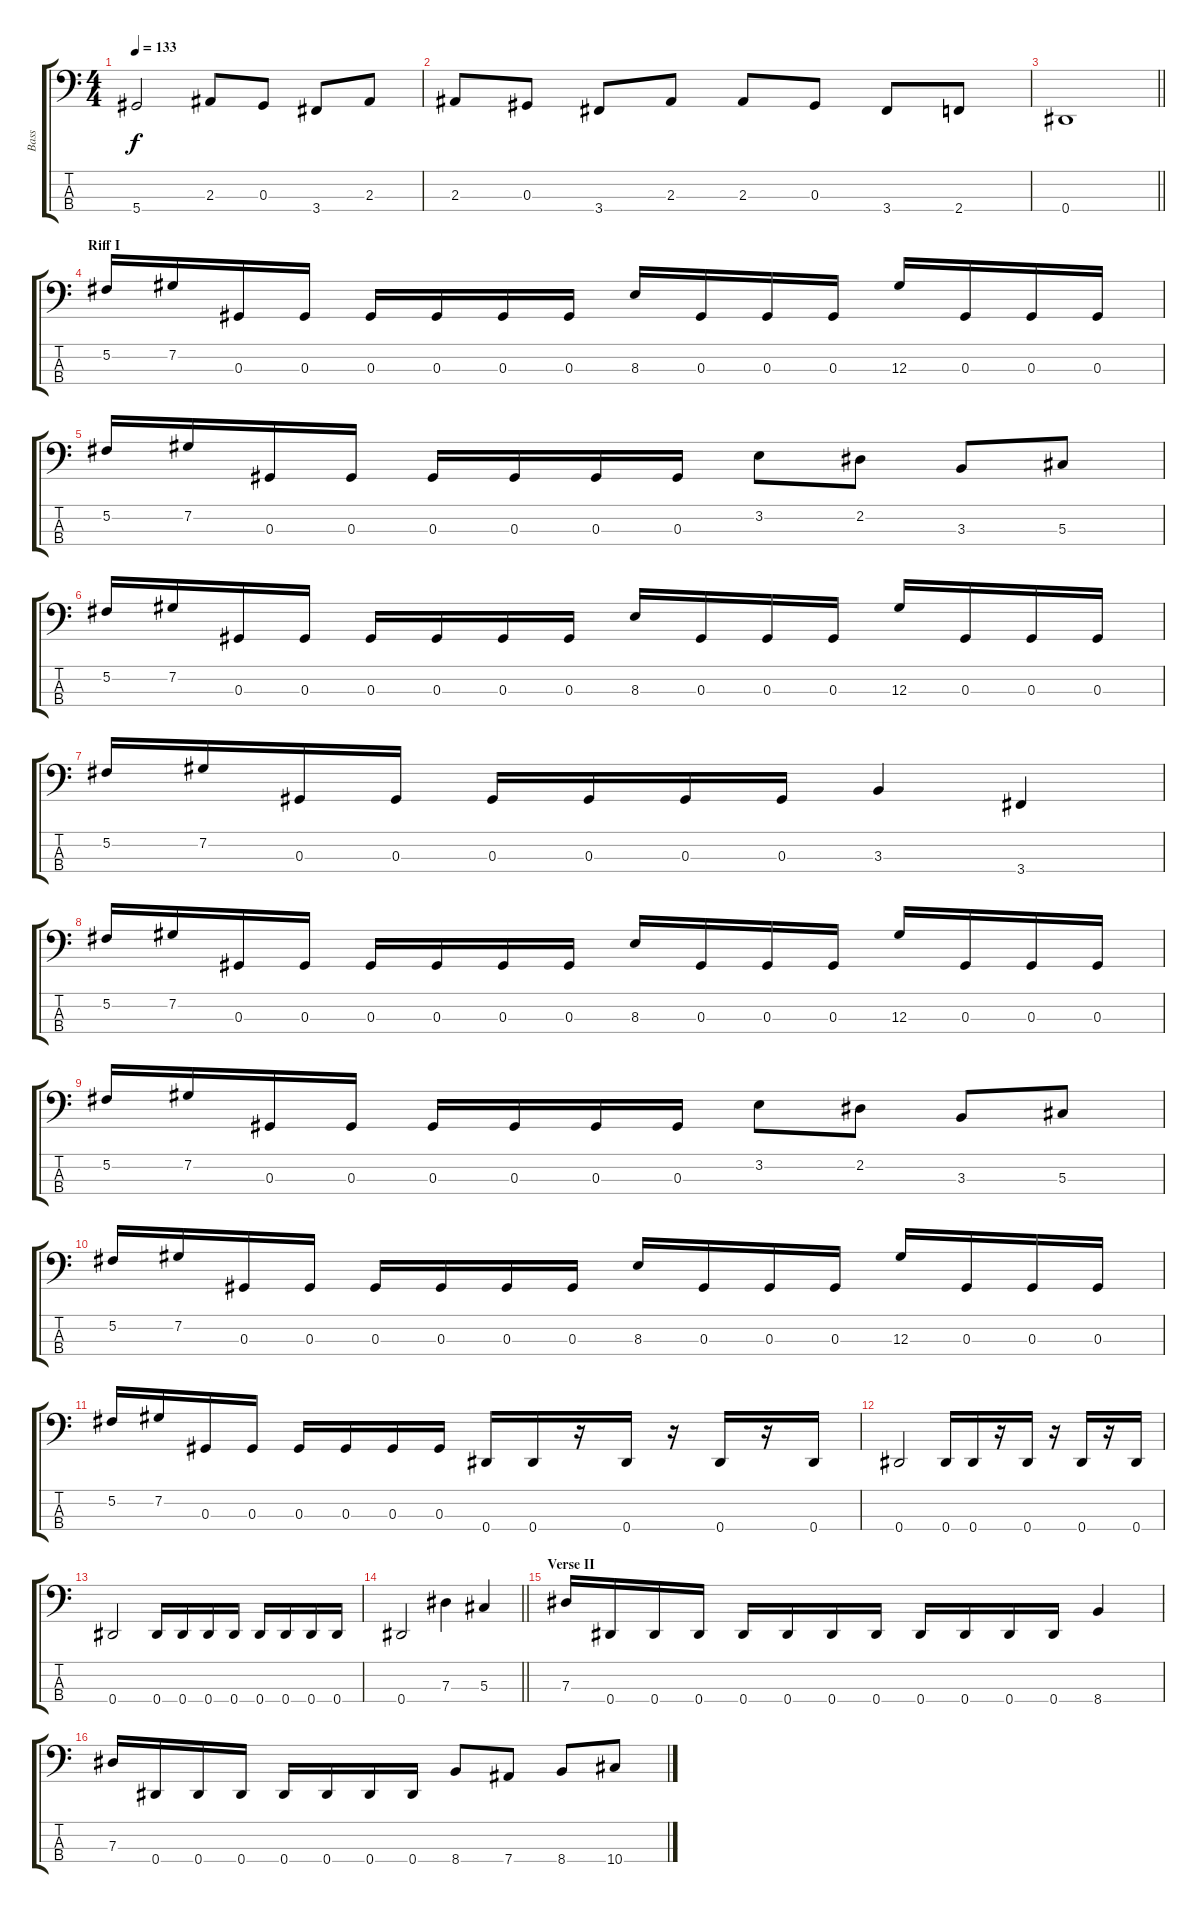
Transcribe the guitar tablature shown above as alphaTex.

\track ("Bass" "Bass") {instrument electricbassfinger}
\staff {score tabs}
\tuning (Gb2 Db2 Ab1 Eb1) {hide}
\ts (4 4)
\tempo 133
\clef f4
\ks c
5.4.2{dy f} 2.3.8 0.3.8 3.4.8 2.3.8 |
2.3.8 0.3.8 3.4.8 2.3.8 2.3.8 0.3.8 3.4.8 2.4.8 |
\barLineRight lightlight
0.4.1 |
\section ("" "Riff I")
5.2.16 7.2.16 0.3.16 0.3.16 0.3.16 0.3.16 0.3.16 0.3.16 8.3.16 0.3.16 0.3.16 0.3.16 12.3.16 0.3.16 0.3.16 0.3.16 |
5.2.16 7.2.16 0.3.16 0.3.16 0.3.16 0.3.16 0.3.16 0.3.16 3.2.8 2.2.8 3.3.8 5.3.8 |
5.2.16 7.2.16 0.3.16 0.3.16 0.3.16 0.3.16 0.3.16 0.3.16 8.3.16 0.3.16 0.3.16 0.3.16 12.3.16 0.3.16 0.3.16 0.3.16 |
5.2.16 7.2.16 0.3.16 0.3.16 0.3.16 0.3.16 0.3.16 0.3.16 3.3.4 3.4.4 |
5.2.16 7.2.16 0.3.16 0.3.16 0.3.16 0.3.16 0.3.16 0.3.16 8.3.16 0.3.16 0.3.16 0.3.16 12.3.16 0.3.16 0.3.16 0.3.16 |
5.2.16 7.2.16 0.3.16 0.3.16 0.3.16 0.3.16 0.3.16 0.3.16 3.2.8 2.2.8 3.3.8 5.3.8 |
5.2.16 7.2.16 0.3.16 0.3.16 0.3.16 0.3.16 0.3.16 0.3.16 8.3.16 0.3.16 0.3.16 0.3.16 12.3.16 0.3.16 0.3.16 0.3.16 |
5.2.16 7.2.16 0.3.16 0.3.16 0.3.16 0.3.16 0.3.16 0.3.16 0.4.16 0.4.16 r.16 0.4.16 r.16 0.4.16 r.16 0.4.16 |
0.4.2 0.4.16 0.4.16 r.16 0.4.16 r.16 0.4.16 r.16 0.4.16 |
0.4.2 0.4.16 0.4.16 0.4.16 0.4.16 0.4.16 0.4.16 0.4.16 0.4.16 |
\barLineRight lightlight
0.4.2 7.3.4 5.3.4 |
\section ("" "Verse II")
7.3.16 0.4.16 0.4.16 0.4.16 0.4.16 0.4.16 0.4.16 0.4.16 0.4.16 0.4.16 0.4.16 0.4.16 8.4.4 |
7.3.16 0.4.16 0.4.16 0.4.16 0.4.16 0.4.16 0.4.16 0.4.16 8.4.8 7.4.8 8.4.8 10.4.8
